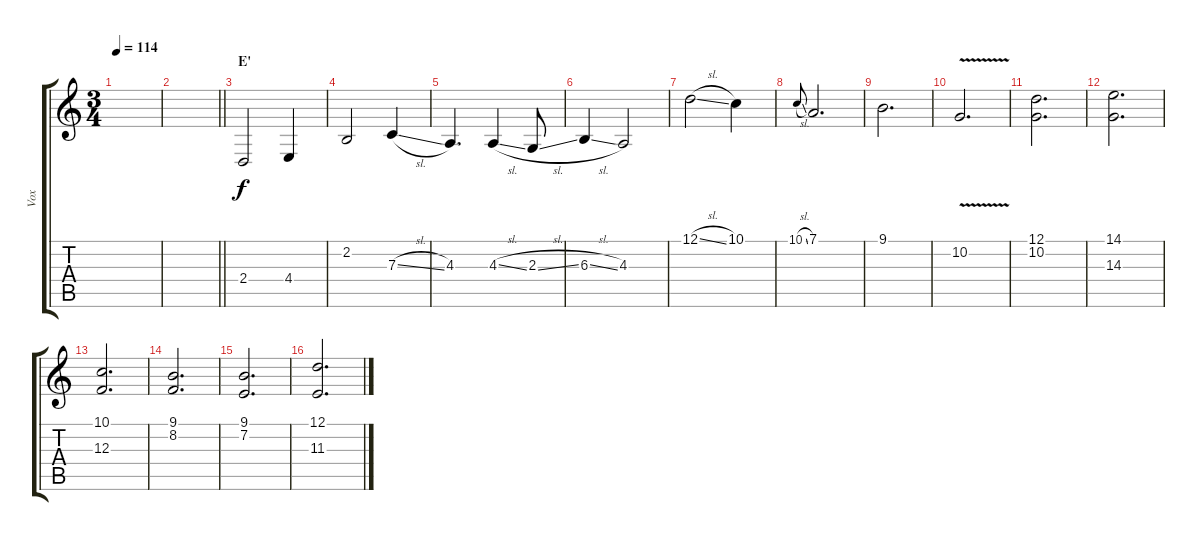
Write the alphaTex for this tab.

\track ("Vox" "Vox") {instrument lead2sawtooth}
\staff {score tabs}
\tuning (D4 A3 F3 C3 G2 C2) {hide}
\ts (3 4)
\tempo 114
\clef g2
\ks c
|
\barLineRight lightlight
|
\section ("" "E'")
2.4.2{volume 14 instrument lead2sawtooth} 4.4.4 |
2.2.2 7.3{sl}.4 |
4.3.4{d} 4.3{sl}.4 2.3{sl}.8 |
6.3{sl}.4 4.3.2 |
12.1{sl}.2 10.1.4 |
10.1{sl}.8{gr onbeat} 7.1.2{d} |
9.1.2{d} |
10.2{v}.2{d} |
(12.1 10.2).2{d} |
(14.1 14.3).2{d} |
(10.1 12.3).2{d} |
(9.1 8.2).2{d} |
(9.1 7.2).2{d} |
(12.1 11.3).2{d}
